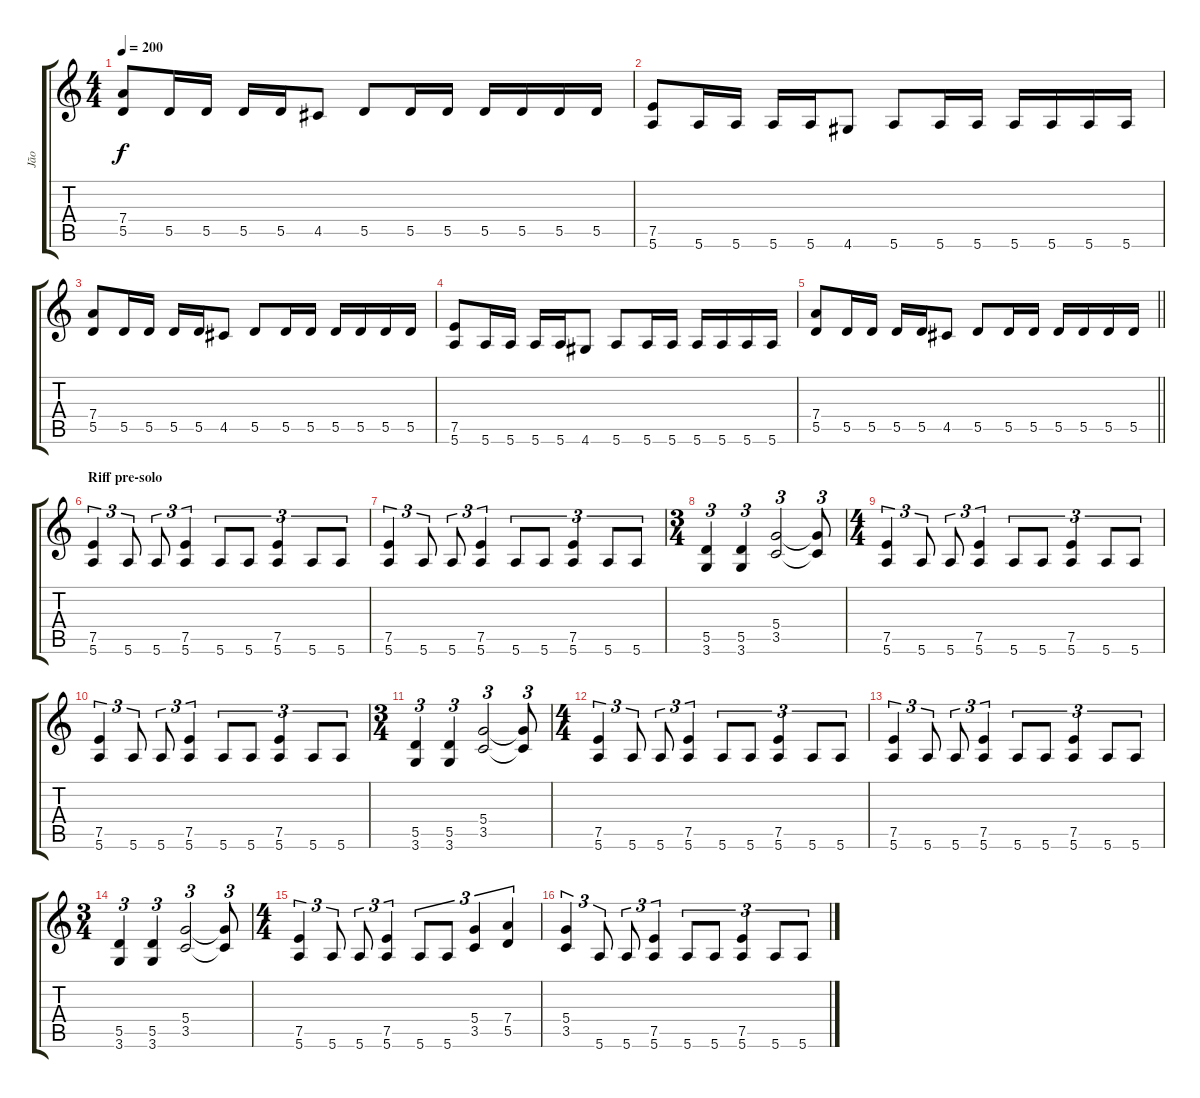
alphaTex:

\track ("Jão" "Jão") {instrument distortionguitar}
\staff {score tabs}
\tuning (E4 B3 G3 D3 A2 E2) {hide}
\ts (4 4)
\tempo 200
\clef g2
\ks c
(7.4 5.5).8{dy f} 5.5.16 5.5.16 5.5.16 5.5.16 4.5.8 5.5.8 5.5.16 5.5.16 5.5.16 5.5.16 5.5.16 5.5.16 |
(7.5 5.6).8 5.6.16 5.6.16 5.6.16 5.6.16 4.6.8 5.6.8 5.6.16 5.6.16 5.6.16 5.6.16 5.6.16 5.6.16 |
(7.4 5.5).8 5.5.16 5.5.16 5.5.16 5.5.16 4.5.8 5.5.8 5.5.16 5.5.16 5.5.16 5.5.16 5.5.16 5.5.16 |
(7.5 5.6).8 5.6.16 5.6.16 5.6.16 5.6.16 4.6.8 5.6.8 5.6.16 5.6.16 5.6.16 5.6.16 5.6.16 5.6.16 |
\barLineRight lightlight
(7.4 5.5).8 5.5.16 5.5.16 5.5.16 5.5.16 4.5.8 5.5.8 5.5.16 5.5.16 5.5.16 5.5.16 5.5.16 5.5.16 |
\section ("" "Riff pre-solo")
(7.5 5.6).4{tu (3 2)} 5.6.8{tu (3 2)} 5.6.8{tu (3 2)} (7.5 5.6).4{tu (3 2)} 5.6.8{tu (3 2)} 5.6.8{tu (3 2)} (7.5 5.6).4{tu (3 2)} 5.6.8{tu (3 2)} 5.6.8{tu (3 2)} |
(7.5 5.6).4{tu (3 2)} 5.6.8{tu (3 2)} 5.6.8{tu (3 2)} (7.5 5.6).4{tu (3 2)} 5.6.8{tu (3 2)} 5.6.8{tu (3 2)} (7.5 5.6).4{tu (3 2)} 5.6.8{tu (3 2)} 5.6.8{tu (3 2)} |
\ts (3 4)
(5.5 3.6).4{tu (3 2)} (5.5 3.6).4{tu (3 2)} (5.4 3.5).2{tu (3 2)} (5.4{t} 3.5{t}).8{tu (3 2)} |
\ts (4 4)
(7.5 5.6).4{tu (3 2)} 5.6.8{tu (3 2)} 5.6.8{tu (3 2)} (7.5 5.6).4{tu (3 2)} 5.6.8{tu (3 2)} 5.6.8{tu (3 2)} (7.5 5.6).4{tu (3 2)} 5.6.8{tu (3 2)} 5.6.8{tu (3 2)} |
(7.5 5.6).4{tu (3 2)} 5.6.8{tu (3 2)} 5.6.8{tu (3 2)} (7.5 5.6).4{tu (3 2)} 5.6.8{tu (3 2)} 5.6.8{tu (3 2)} (7.5 5.6).4{tu (3 2)} 5.6.8{tu (3 2)} 5.6.8{tu (3 2)} |
\ts (3 4)
(5.5 3.6).4{tu (3 2)} (5.5 3.6).4{tu (3 2)} (5.4 3.5).2{tu (3 2)} (5.4{t} 3.5{t}).8{tu (3 2)} |
\ts (4 4)
(7.5 5.6).4{tu (3 2)} 5.6.8{tu (3 2)} 5.6.8{tu (3 2)} (7.5 5.6).4{tu (3 2)} 5.6.8{tu (3 2)} 5.6.8{tu (3 2)} (7.5 5.6).4{tu (3 2)} 5.6.8{tu (3 2)} 5.6.8{tu (3 2)} |
(7.5 5.6).4{tu (3 2)} 5.6.8{tu (3 2)} 5.6.8{tu (3 2)} (7.5 5.6).4{tu (3 2)} 5.6.8{tu (3 2)} 5.6.8{tu (3 2)} (7.5 5.6).4{tu (3 2)} 5.6.8{tu (3 2)} 5.6.8{tu (3 2)} |
\ts (3 4)
(5.5 3.6).4{tu (3 2)} (5.5 3.6).4{tu (3 2)} (5.4 3.5).2{tu (3 2)} (5.4{t} 3.5{t}).8{tu (3 2)} |
\ts (4 4)
(7.5 5.6).4{tu (3 2)} 5.6.8{tu (3 2)} 5.6.8{tu (3 2)} (7.5 5.6).4{tu (3 2)} 5.6.8{tu (3 2)} 5.6.8{tu (3 2)} (5.4 3.5).4{tu (3 2)} (7.4 5.5).4{tu (3 2)} |
(5.4 3.5).4{tu (3 2)} 5.6.8{tu (3 2)} 5.6.8{tu (3 2)} (7.5 5.6).4{tu (3 2)} 5.6.8{tu (3 2)} 5.6.8{tu (3 2)} (7.5 5.6).4{tu (3 2)} 5.6.8{tu (3 2)} 5.6.8{tu (3 2)}
